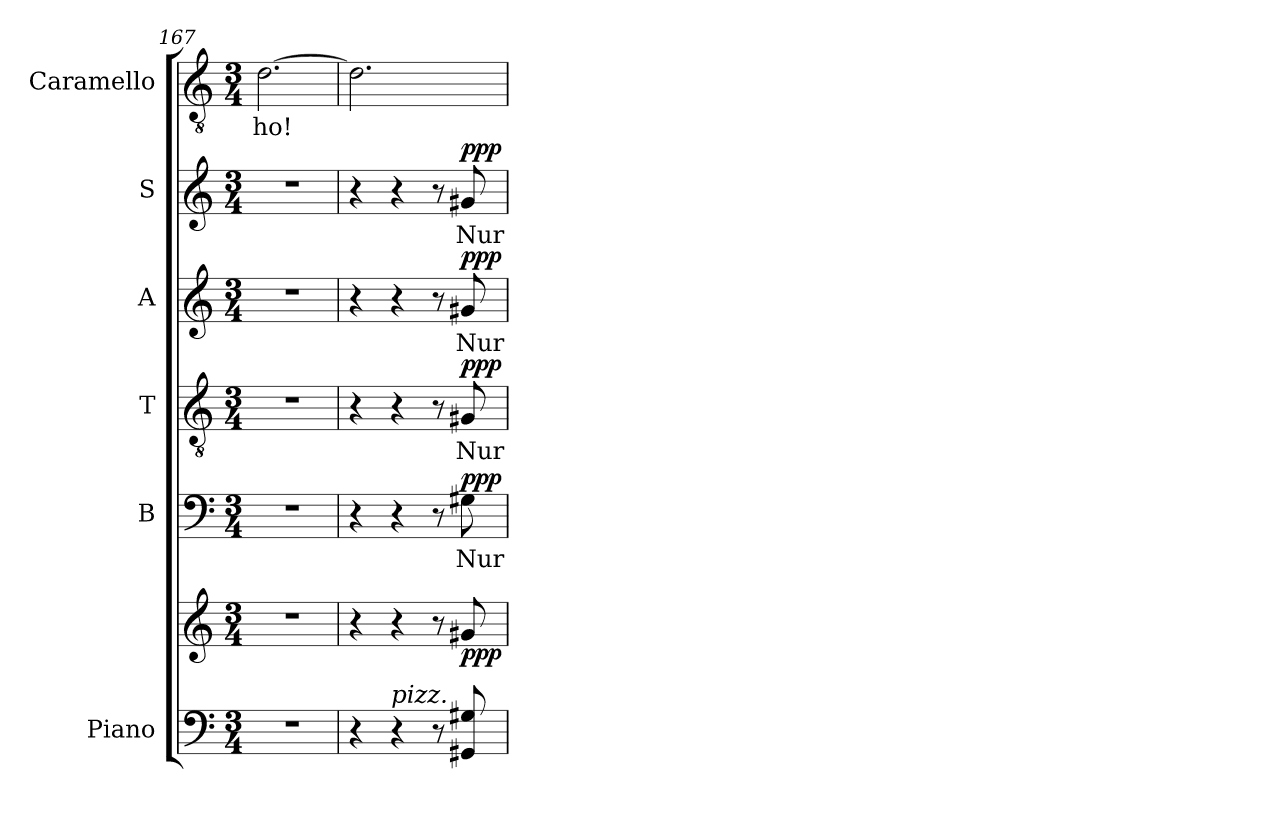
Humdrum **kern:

**kern	**kern	**dynam	**kern	**text	**dynam	**kern	**text	**dynam	**kern	**text	**dynam	**kern	**text	**dynam	**kern	**text
*part6	*part6	*part6	*part5	*part5	*part5	*part4	*part4	*part4	*part3	*part3	*part3	*part2	*part2	*part2	*part1	*part1
*staff7	*staff6	*staff6/7	*staff5	*staff5	*staff5	*staff4	*staff4	*staff4	*staff3	*staff3	*staff3	*staff2	*staff2	*staff2	*staff1	*staff1
*I"Piano	*	*	*I"B	*	*	*I"T	*	*	*I"A	*	*	*I"S	*	*	*I"Caramello	*
*I'Pno	*	*	*I'B	*	*	*I'T	*	*	*I'A	*	*	*I'S	*	*	*	*
*clefF4	*clefG2	*	*clefF4	*	*	*clefGv2	*	*	*clefG2	*	*	*clefG2	*	*	*clefGv2	*
*k[]	*k[]	*	*k[]	*	*	*k[]	*	*	*k[]	*	*	*k[]	*	*	*k[]	*
*M3/4	*M3/4	*	*M3/4	*	*	*M3/4	*	*	*M3/4	*	*	*M3/4	*	*	*M3/4	*
=167	=167	=167	=167	=167	=167	=167	=167	=167	=167	=167	=167	=167	=167	=167	=167	=167
!	!	!	!	!	!	!	!	!	!	!	!	!	!	!	!	!LO:LY:b
2.r	2.r	.	2.r	.	.	2.r	.	.	2.r	.	.	2.r	.	.	[2.d\	ho!
=168	=168	=168	=168	=168	=168	=168	=168	=168	=168	=168	=168	=168	=168	=168	=168	=168
4r	4r	.	4r	.	.	4r	.	.	4r	.	.	4r	.	.	2.d\]	.
!LO:TX:a:i:t=pizz.	!	!	!	!	!	!	!	!	!	!	!	!	!	!	!	!
4r	4r	.	4r	.	.	4r	.	.	4r	.	.	4r	.	.	.	.
8r	8r	.	8r	.	.	8r	.	.	8r	.	.	8r	.	.	.	.
!	!	!LO:DY:b	!	!LO:LY:b	!LO:DY:a	!	!LO:LY:b	!LO:DY:a	!	!LO:LY:b	!LO:DY:a	!	!LO:LY:b	!LO:DY:a	!	!
8GG#X/ 8G#X/	8g#X/	ppp	8G#X\	Nur	ppp	8G#X/	Nur	ppp	8g#X/	Nur	ppp	8g#X/	Nur	ppp	.	.
=	=	=	=	=	=	=	=	=	=	=	=	=	=	=	=	=
*-	*-	*-	*-	*-	*-	*-	*-	*-	*-	*-	*-	*-	*-	*-	*-	*-
